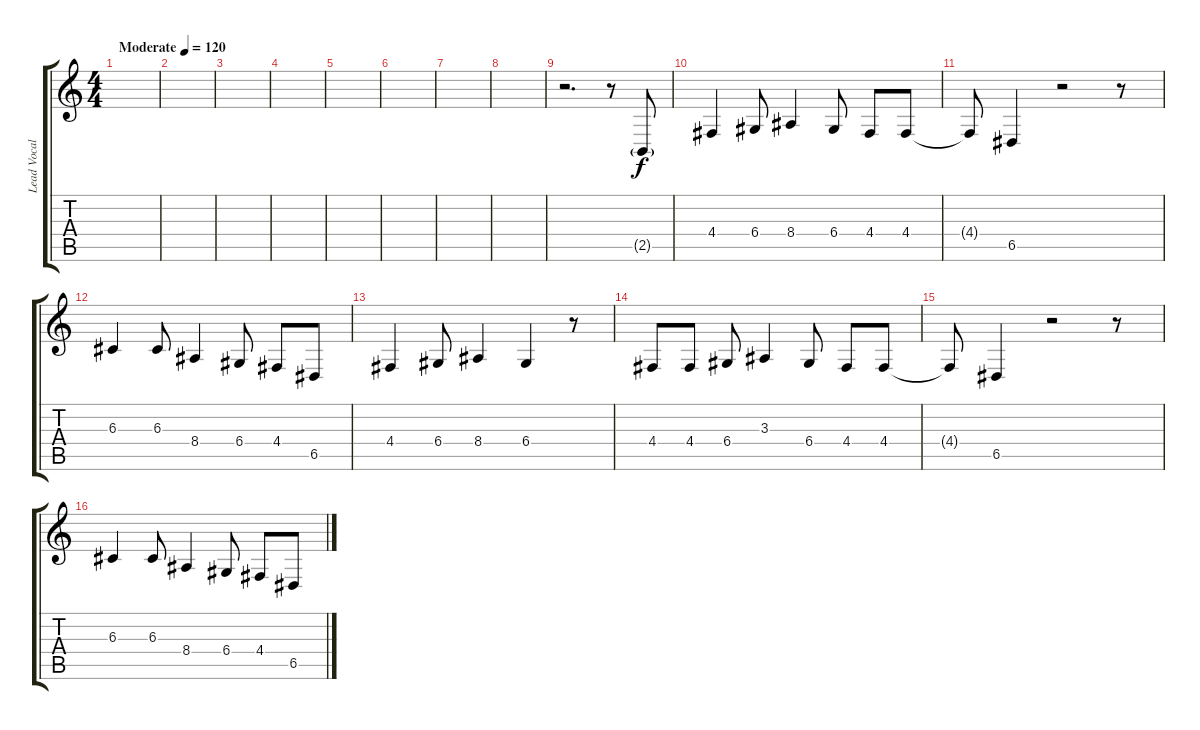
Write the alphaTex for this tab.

\track ("Lead Vocals" "Lead Vocal") {instrument viola}
\staff {score tabs}
\tuning (E4 B3 G3 D3 A2 E2) {hide}
\ts (4 4)
\tempo (120 "Moderate")
\clef g2
\ks c
|
|
|
|
|
|
|
|
r.2{d} r.8 2.5{g}.8 |
4.4.4{dy f} 6.4.8 8.4.4 6.4.8 4.4.8 4.4.8 |
4.4{t}.8 6.5.4 r.2 r.8 |
6.3.4 6.3.8 8.4.4 6.4.8 4.4.8 6.5.8 |
4.4.4 6.4.8 8.4.4 6.4.4 r.8 |
4.4.8 4.4.8 6.4.8 3.3.4 6.4.8 4.4.8 4.4.8 |
4.4{t}.8 6.5.4 r.2 r.8 |
6.3.4 6.3.8 8.4.4 6.4.8 4.4.8 6.5.8
